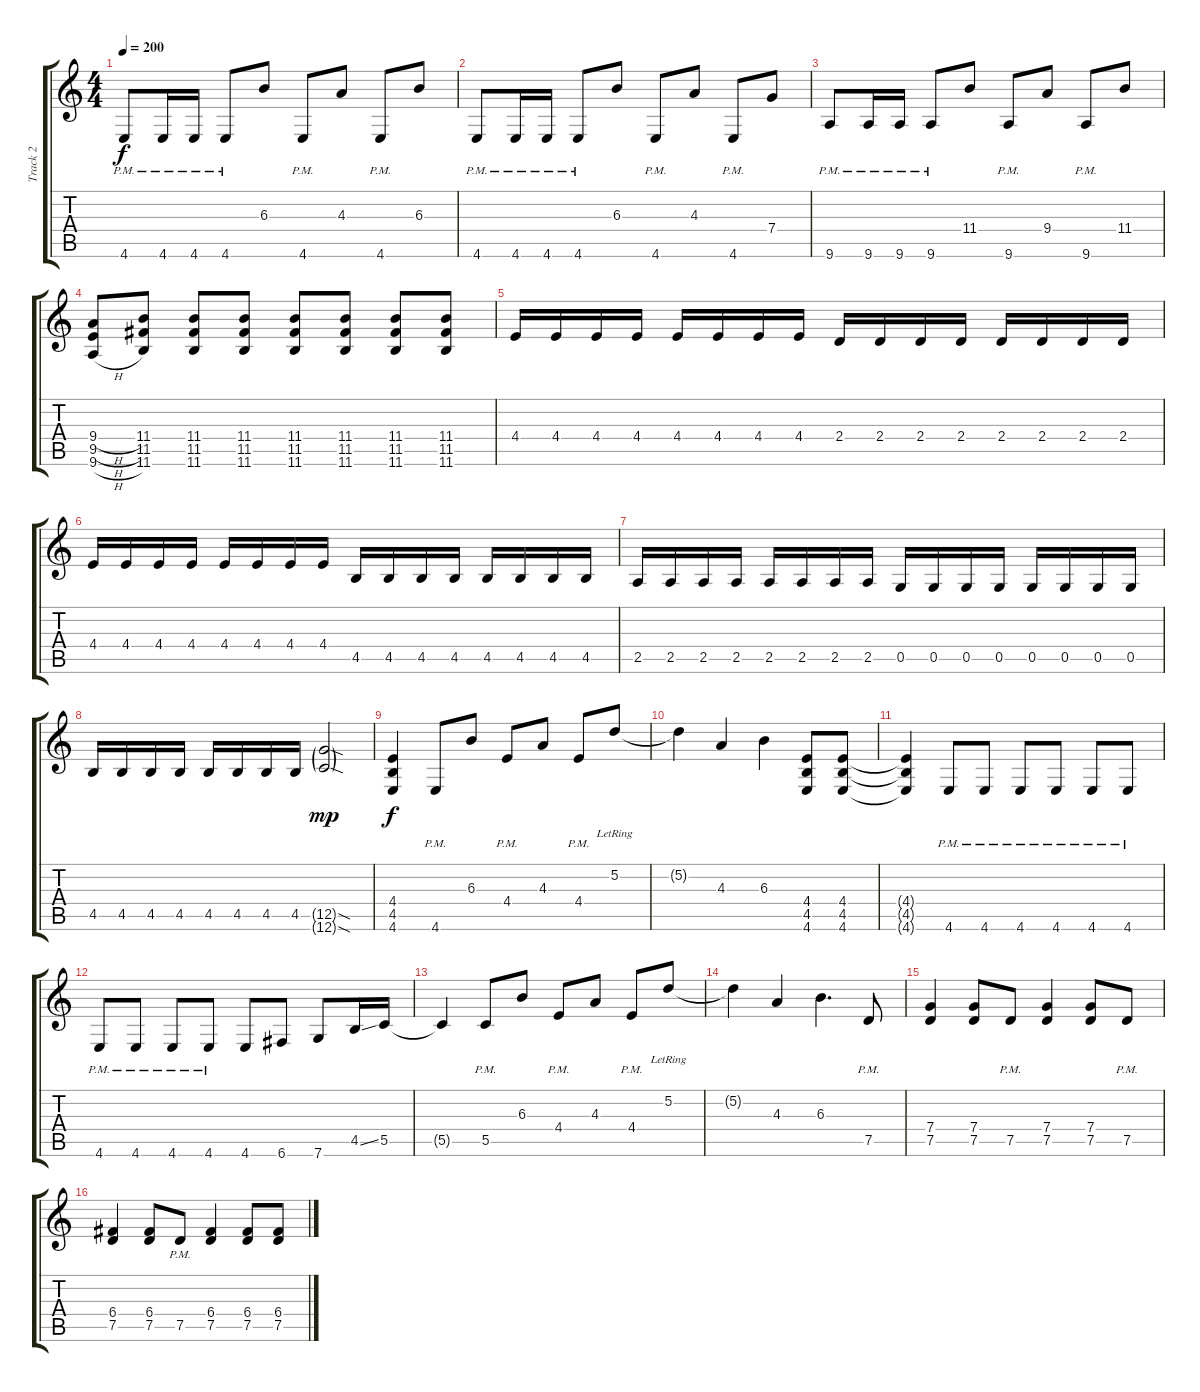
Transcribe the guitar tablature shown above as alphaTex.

\track ("Track 2" "Track 2") {instrument overdrivenguitar}
\staff {score tabs}
\tuning (D4 A3 F3 C3 G2 C2) {hide}
\ts (4 4)
\tempo 200
\clef g2
\ks c
4.6{pm}.8{dy f} 4.6{pm}.16 4.6{pm}.16 4.6{pm}.8 6.3.8 4.6{pm}.8 4.3.8 4.6{pm}.8 6.3.8 |
4.6{pm}.8 4.6{pm}.16 4.6{pm}.16 4.6{pm}.8 6.3.8 4.6{pm}.8 4.3.8 4.6{pm}.8 7.4.8 |
9.6{pm}.8 9.6{pm}.16 9.6{pm}.16 9.6{pm}.8 11.4.8 9.6{pm}.8 9.4.8 9.6{pm}.8 11.4.8 |
(9.4{h} 9.5{h} 9.6{h}).8 (11.4 11.5 11.6).8 (11.4 11.5 11.6).8 (11.4 11.5 11.6).8 (11.4 11.5 11.6).8 (11.4 11.5 11.6).8 (11.4 11.5 11.6).8 (11.4 11.5 11.6).8 |
4.4.16 4.4.16 4.4.16 4.4.16 4.4.16 4.4.16 4.4.16 4.4.16 2.4.16 2.4.16 2.4.16 2.4.16 2.4.16 2.4.16 2.4.16 2.4.16 |
4.4.16 4.4.16 4.4.16 4.4.16 4.4.16 4.4.16 4.4.16 4.4.16 4.5.16 4.5.16 4.5.16 4.5.16 4.5.16 4.5.16 4.5.16 4.5.16 |
2.5.16 2.5.16 2.5.16 2.5.16 2.5.16 2.5.16 2.5.16 2.5.16 0.5.16 0.5.16 0.5.16 0.5.16 0.5.16 0.5.16 0.5.16 0.5.16 |
4.5.16 4.5.16 4.5.16 4.5.16 4.5.16 4.5.16 4.5.16 4.5.16 (12.5{sod g} 12.6{sod g}).2{dy mp} |
(4.4 4.5 4.6).4{dy f} 4.6{pm}.8 6.3.8 4.4{pm}.8 4.3.8 4.4{pm}.8 5.2{lr}.8 |
5.2{t}.4 4.3.4 6.3.4 (4.4 4.5 4.6).8 (4.4 4.5 4.6).8 |
(4.4{t} 4.5{t} 4.6{t}).4 4.6{pm}.8 4.6{pm}.8 4.6{pm}.8 4.6{pm}.8 4.6{pm}.8 4.6{pm}.8 |
4.6{pm}.8 4.6{pm}.8 4.6{pm}.8 4.6{pm}.8 4.6.8 6.6.8 7.6.8 4.5{ss}.16 5.5.16 |
5.5{t}.4 5.5{pm}.8 6.3.8 4.4{pm}.8 4.3.8 4.4{pm}.8 5.2{lr}.8 |
5.2{t}.4 4.3.4 6.3.4{d} 7.5{pm}.8 |
(7.4 7.5).4 (7.4 7.5).8 7.5{pm}.8 (7.4 7.5).4 (7.4 7.5).8 7.5{pm}.8 |
(6.4 7.5).4 (6.4 7.5).8 7.5{pm}.8 (6.4 7.5).4 (6.4 7.5).8 (6.4 7.5).8
